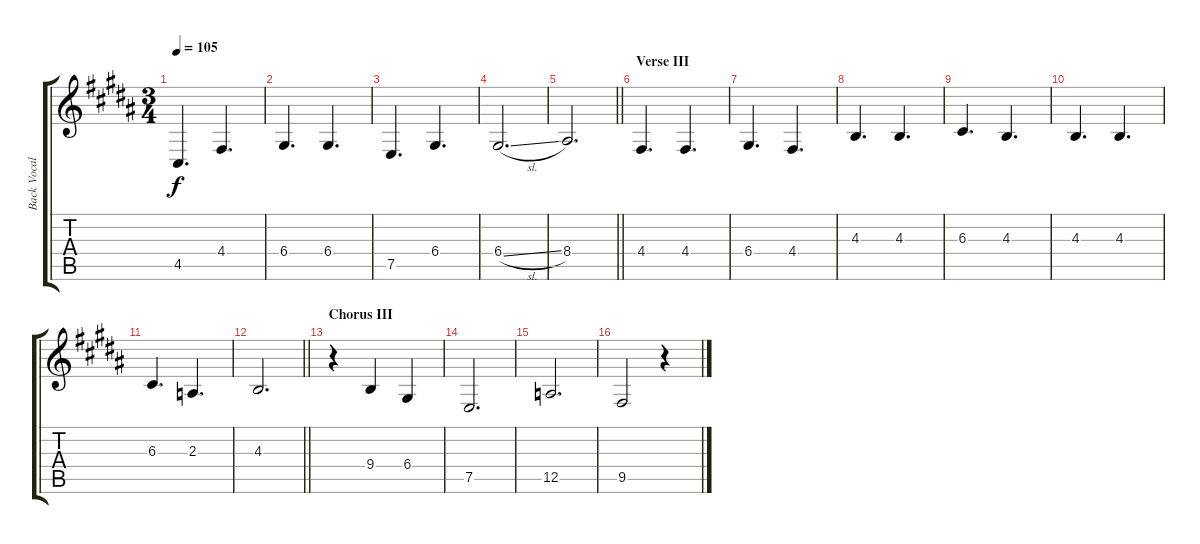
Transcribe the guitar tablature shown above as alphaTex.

\track ("Back Vocals" "Back Vocal") {instrument sopranosax}
\staff {score tabs}
\tuning (E4 B3 G3 D3 A2 E2) {hide}
\ts (3 4)
\tempo 105
\clef g2
\ks b
4.5.4{d dy f} 4.4.4{d} |
6.4.4{d} 6.4.4{d} |
7.5.4{d} 6.4.4{d} |
6.4{sl}.2{d} |
\barLineRight lightlight
8.4.2{d} |
\section ("" "Verse III")
4.4.4{d} 4.4.4{d} |
6.4.4{d} 4.4.4{d} |
4.3.4{d} 4.3.4{d} |
6.3.4{d} 4.3.4{d} |
4.3.4{d} 4.3.4{d} |
6.3.4{d} 2.3.4{d} |
\barLineRight lightlight
4.3.2{d} |
\section ("" "Chorus III")
r.4 9.4.4 6.4.4 |
7.5.2{d} |
12.5.2{d} |
9.5.2 r.4
